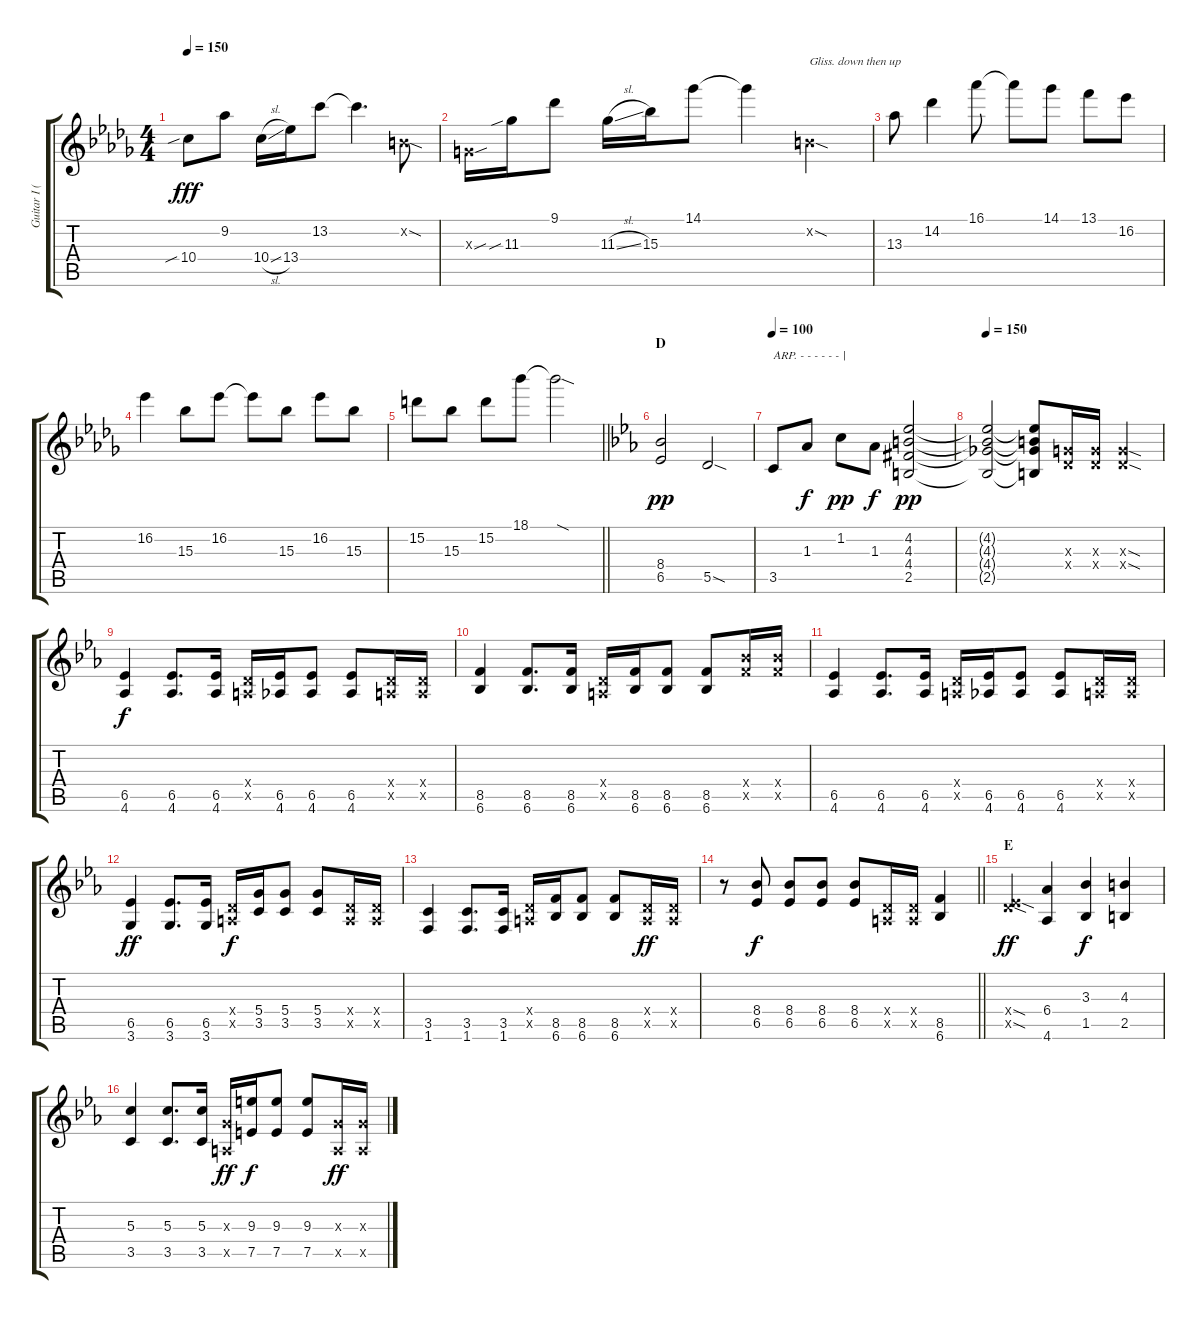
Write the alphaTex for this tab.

\track ("Guitar I (Hirasawa Yui)" "Guitar I (") {instrument overdrivenguitar}
\staff {score tabs}
\tuning (E4 B3 G3 D3 A2 E2) {hide}
\ts (4 4)
\tempo 150
\clef g2
\ks db
10.4{sib}.8{dy fff} 9.2.8 10.4{sl}.16 13.4.16 13.2.8 13.2{t}.4{d} 0.2{sod x}.8 |
0.3{sou x}.16 11.3{sib}.16 9.1.8 11.3{sl}.16 15.3.16 14.1.8 14.1{t}.4 0.2{sod x}.4{txt "Gliss. down then up"} |
13.3.8 14.2.4 16.1.8 16.1{t}.8 14.1.8 13.1.8 16.2.8 |
16.2.4 15.3.8 16.2.8 16.2{t}.8 15.3.8 16.2.8 15.3.8 |
\barLineRight lightlight
15.2.8 15.3.8 15.2.8 18.1.8 18.1{sod t}.2 |
\section ("" "D")
\ks eb
(8.4 6.5).2{dy pp} 5.5{sod}.2 |
\tempo 100
3.5.8{txt "ARP. - - - - - - |"} 1.3.8{dy f} 1.2.8{dy pp} 1.3.8{dy f} (4.2 4.3 4.4{acc #} 2.5).2{dy pp} |
\tempo 150
(4.2{t} 4.3{t} 4.4{t} 2.5{t}).2 (4.2{t} 4.3{t} 4.4{t} 2.5{t}).8 (0.3{x} 0.4{x}).16 (0.3{x} 0.4{x}).16 (0.3{sod x} 0.4{sod x}).4 |
(6.5 4.6).4{dy f} (6.5 4.6).8{d} (6.5 4.6).16 (0.4{x} 0.5{x}).16 (6.5 4.6).16 (6.5 4.6).8 (6.5 4.6).8 (0.4{x} 0.5{x}).16 (0.4{x} 0.5{x}).16 |
(8.5 6.6).4 (8.5 6.6).8{d} (8.5 6.6).16 (0.4{x} 0.5{x}).16 (8.5 6.6).16 (8.5 6.6).8 (8.5 6.6).8 (8.4{x} 8.5{x}).16 (8.4{x} 8.5{x}).16 |
(6.5 4.6).4 (6.5 4.6).8{d} (6.5 4.6).16 (0.4{x} 0.5{x}).16 (6.5 4.6).16 (6.5 4.6).8 (6.5 4.6).8 (0.4{x} 0.5{x}).16 (0.4{x} 0.5{x}).16 |
(6.5 3.6).4{dy ff} (6.5 3.6).8{d} (6.5 3.6).16 (0.4{x} 0.5{x}).16{dy f} (5.4 3.5).16 (5.4 3.5).8 (5.4 3.5).8 (0.4{x} 0.5{x}).16 (0.4{x} 0.5{x}).16 |
(3.5 1.6).4 (3.5 1.6).8{d} (3.5 1.6).16 (0.4{x} 0.5{x}).16 (8.5 6.6).16 (8.5 6.6).8 (8.5 6.6).8 (0.4{x} 0.5{x}).16{dy ff} (0.4{x} 0.5{x}).16 |
\barLineRight lightlight
r.8 (8.4 6.5).8{dy f} (8.4 6.5).8 (8.4 6.5).8 (8.4 6.5).8 (0.4{x} 0.5{x}).16 (0.4{x} 0.5{x}).16 (8.5 6.6).4 |
\section ("" "E")
(0.4{sod x} 6.5{sod x}).4{dy ff} (6.4 4.6).4 (3.3 1.5).4{dy f} (4.3 2.5).4 |
(5.3 3.5).4 (5.3 3.5).8{d} (5.3 3.5).16 (0.3{x} 0.5{x}).16{dy ff} (9.3 7.5).16{dy f} (9.3 7.5).8 (9.3 7.5).8 (0.3{x} 0.5{x}).16{dy ff} (0.3{x} 0.5{x}).16
